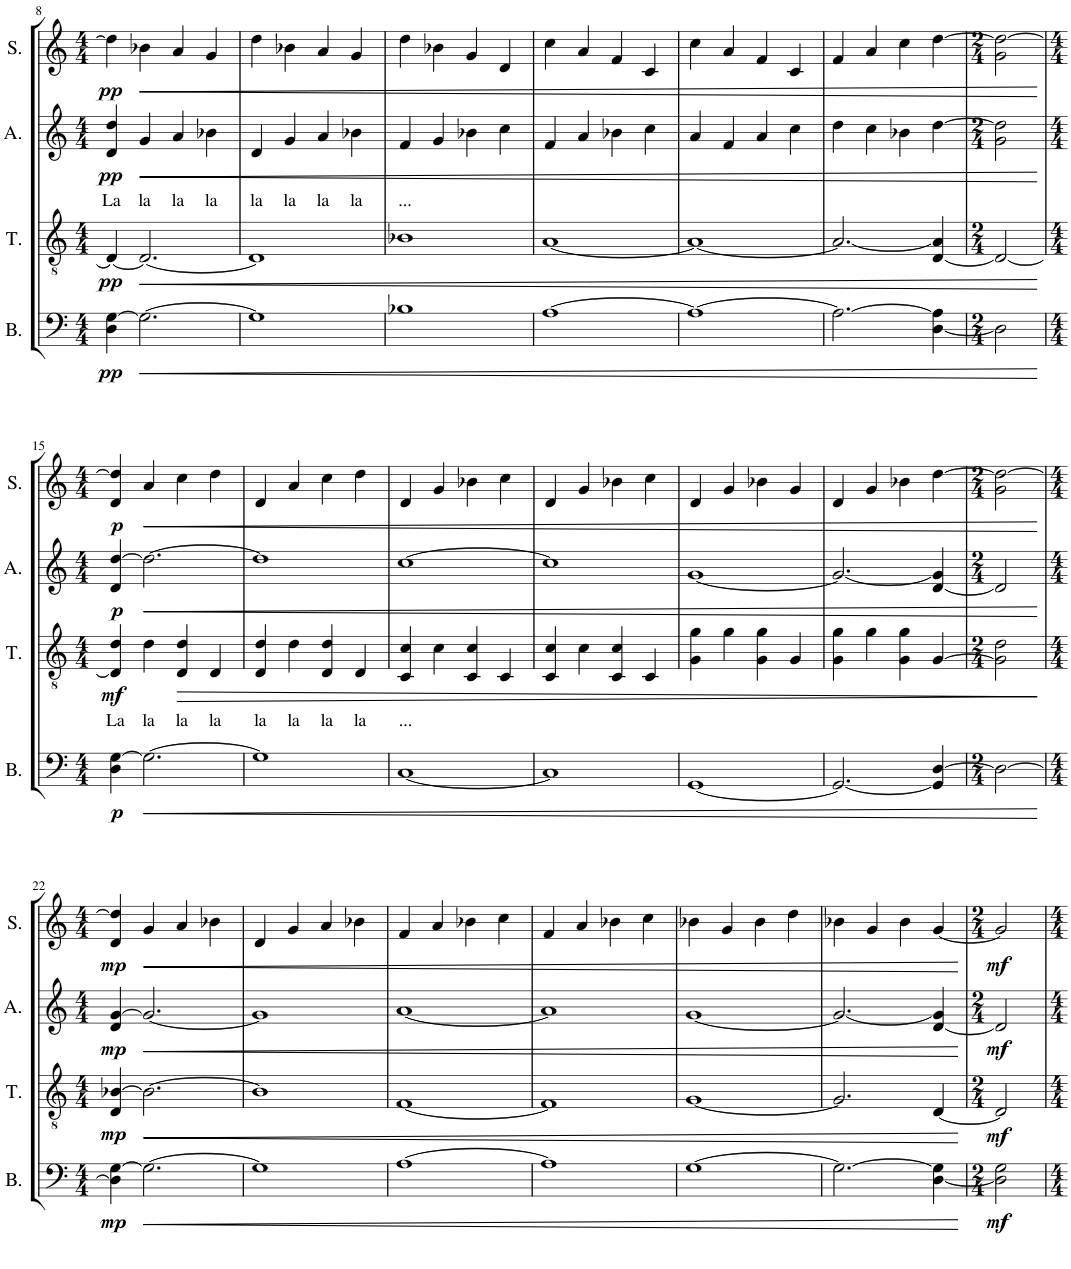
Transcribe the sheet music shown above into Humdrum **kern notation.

**kern	**dynam	**kern	**text	**dynam	**kern	**text	**dynam	**kern	**dynam
*part4	*part4	*part3	*part3	*part3	*part2	*part2	*part2	*part1	*part1
*staff4	*staff4	*staff3	*staff3	*staff3	*staff2	*staff2	*staff2	*staff1	*staff1
*I"Bass	*	*I"Tenor	*	*	*I"Alto	*	*	*I"Soprano	*
*I'B.	*	*I'T.	*	*	*I'A.	*	*	*I'S.	*
!!LO:PB:g=z
*clefF4	*	*clefGv2	*	*	*clefG2	*	*	*clefG2	*
*k[]	*	*k[]	*	*	*k[]	*	*	*k[]	*
*M4/4	*	*M4/4	*	*	*M4/4	*	*	*M4/4	*
=8	=8	=8	=8	=8	=8	=8	=8	=8	=8
!	!LO:DY:b	!	!	!LO:DY:b	!	!LO:LY:b	!LO:DY:b	!	!LO:DY:b
4D\ [4G\	pp	4D/_	.	pp	4d/ 4dd/	La	pp	4dd\]	pp
!	!LO:HP:b	!	!	!LO:HP:b	!	!LO:LY:b	!LO:HP:b	!	!LO:HP:b
2.G\_	<	2.D/_	.	<	4g/	la	<	4b-X\	<
!	!	!	!	!	!	!LO:LY:b	!	!	!
.	.	.	.	.	4a/	la	.	4a/	.
!	!	!	!	!	!	!LO:LY:b	!	!	!
.	.	.	.	.	4b-X\	la	.	4g/	.
=9	=9	=9	=9	=9	=9	=9	=9	=9	=9
!	!	!	!	!	!	!LO:LY:b	!	!	!
1G]	.	1D]	.	.	4d/	la	.	4dd\	.
!	!	!	!	!	!	!LO:LY:b	!	!	!
.	.	.	.	.	4g/	la	.	4b-X\	.
!	!	!	!	!	!	!LO:LY:b	!	!	!
.	.	.	.	.	4a/	la	.	4a/	.
!	!	!	!	!	!	!LO:LY:b	!	!	!
.	.	.	.	.	4b-X\	la	.	4g/	.
=10	=10	=10	=10	=10	=10	=10	=10	=10	=10
!	!	!	!	!	!	!LO:LY:b	!	!	!
1B-X	.	1B-X	.	.	4f/	...	.	4dd\	.
.	.	.	.	.	4g/	.	.	4b-X\	.
.	.	.	.	.	4b-X\	.	.	4g/	.
.	.	.	.	.	4cc\	.	.	4d/	.
=11	=11	=11	=11	=11	=11	=11	=11	=11	=11
[1A	.	[1A	.	.	4f/	.	.	4cc\	.
.	.	.	.	.	4a/	.	.	4a/	.
.	.	.	.	.	4b-X\	.	.	4f/	.
.	.	.	.	.	4cc\	.	.	4c/	.
=12	=12	=12	=12	=12	=12	=12	=12	=12	=12
1A_	.	1A_	.	.	4a/	.	.	4cc\	.
.	.	.	.	.	4f/	.	.	4a/	.
.	.	.	.	.	4a/	.	.	4f/	.
.	.	.	.	.	4cc\	.	.	4c/	.
=13	=13	=13	=13	=13	=13	=13	=13	=13	=13
2.A\_	.	2.A/_	.	.	4dd\	.	.	4f/	.
.	.	.	.	.	4cc\	.	.	4a/	.
.	.	.	.	.	4b-X\	.	.	4cc\	.
[4D\ 4A\]	.	[4D/ 4A/]	.	.	[4dd\	.	.	[4dd\	.
=14	=14	=14	=14	=14	=14	=14	=14	=14	=14
*M2/4	*	*M2/4	*	*	*M2/4	*	*	*M2/4	*
2D\]	.	2D/_	.	.	2g\ 2dd\]	.	.	2g\ 2dd\_	.
.	[	.	.	[	.	.	[	.	[
!!LO:LB:g=z
=15	=15	=15	=15	=15	=15	=15	=15	=15	=15
*M4/4	*	*M4/4	*	*	*M4/4	*	*	*M4/4	*
!	!LO:DY:b	!	!LO:LY:b	!LO:DY:b	!	!	!LO:DY:b	!	!LO:DY:b
4D\ [4G\	p	4D/] 4d/	La	mf	4d/ [4dd/	.	p	4d/ 4dd/]	p
!	!LO:HP:b	!	!LO:LY:b	!	!	!	!LO:HP:b	!	!LO:HP:b
2.G\_	<	4d\	la	.	2.dd\_	.	<	4a/	<
!	!	!	!LO:LY:b	!LO:HP:b	!	!	!	!	!
.	.	4D/ 4d/	la	>	.	.	.	4cc\	.
!	!	!	!LO:LY:b	!	!	!	!	!	!
.	.	4D/	la	.	.	.	.	4dd\	.
=16	=16	=16	=16	=16	=16	=16	=16	=16	=16
!	!	!	!LO:LY:b	!	!	!	!	!	!
1G]	.	4D/ 4d/	la	.	1dd]	.	.	4d/	.
!	!	!	!LO:LY:b	!	!	!	!	!	!
.	.	4d\	la	.	.	.	.	4a/	.
!	!	!	!LO:LY:b	!	!	!	!	!	!
.	.	4D/ 4d/	la	.	.	.	.	4cc\	.
!	!	!	!LO:LY:b	!	!	!	!	!	!
.	.	4D/	la	.	.	.	.	4dd\	.
=17	=17	=17	=17	=17	=17	=17	=17	=17	=17
!	!	!	!LO:LY:b	!	!	!	!	!	!
[1C	.	4C/ 4c/	...	.	[1cc	.	.	4d/	.
.	.	4c\	.	.	.	.	.	4g/	.
.	.	4C/ 4c/	.	.	.	.	.	4b-X\	.
.	.	4C/	.	.	.	.	.	4cc\	.
=18	=18	=18	=18	=18	=18	=18	=18	=18	=18
1C]	.	4C/ 4c/	.	.	1cc]	.	.	4d/	.
.	.	4c\	.	.	.	.	.	4g/	.
.	.	4C/ 4c/	.	.	.	.	.	4b-X\	.
.	.	4C/	.	.	.	.	.	4cc\	.
=19	=19	=19	=19	=19	=19	=19	=19	=19	=19
[1GG	.	4G\ 4g\	.	.	[1g	.	.	4d/	.
.	.	4g\	.	.	.	.	.	4g/	.
.	.	4G\ 4g\	.	.	.	.	.	4b-X\	.
.	.	4G/	.	.	.	.	.	4g/	.
=20	=20	=20	=20	=20	=20	=20	=20	=20	=20
2.GG/_	.	4G\ 4g\	.	.	2.g/_	.	.	4d/	.
.	.	4g\	.	.	.	.	.	4g/	.
.	.	4G\ 4g\	.	.	.	.	.	4b-X\	.
4GG/] [4D/	.	[4G/	.	.	[4d/ 4g/]	.	.	[4dd\	.
=21	=21	=21	=21	=21	=21	=21	=21	=21	=21
*M2/4	*	*M2/4	*	*	*M2/4	*	*	*M2/4	*
2D\_	.	2G\] 2d\	.	.	2d/]	.	.	2g\ 2dd\_	.
.	[	.	.	]	.	.	[	.	[
!!LO:LB:g=z
=22	=22	=22	=22	=22	=22	=22	=22	=22	=22
*M4/4	*	*M4/4	*	*	*M4/4	*	*	*M4/4	*
!	!LO:DY:b	!	!	!LO:DY:b	!	!	!LO:DY:b	!	!LO:DY:b
4D\] [4G\	mp	4D/ [4B-X/	.	mp	4d/ [4g/	.	mp	4d/ 4dd/]	mp
!	!LO:HP:b	!	!	!LO:HP:b	!	!	!LO:HP:b	!	!LO:HP:b
2.G\_	<	2.B-\_	.	<	2.g/_	.	<	4g/	<
.	.	.	.	.	.	.	.	4a/	.
.	.	.	.	.	.	.	.	4b-X\	.
=23	=23	=23	=23	=23	=23	=23	=23	=23	=23
1G]	.	1B-]	.	.	1g]	.	.	4d/	.
.	.	.	.	.	.	.	.	4g/	.
.	.	.	.	.	.	.	.	4a/	.
.	.	.	.	.	.	.	.	4b-X\	.
=24	=24	=24	=24	=24	=24	=24	=24	=24	=24
[1A	.	[1F	.	.	[1a	.	.	4f/	.
.	.	.	.	.	.	.	.	4a/	.
.	.	.	.	.	.	.	.	4b-X\	.
.	.	.	.	.	.	.	.	4cc\	.
=25	=25	=25	=25	=25	=25	=25	=25	=25	=25
1A]	.	1F]	.	.	1a]	.	.	4f/	.
.	.	.	.	.	.	.	.	4a/	.
.	.	.	.	.	.	.	.	4b-X\	.
.	.	.	.	.	.	.	.	4cc\	.
=26	=26	=26	=26	=26	=26	=26	=26	=26	=26
[1G	.	[1G	.	.	[1g	.	.	4b-X\	.
.	.	.	.	.	.	.	.	4g/	.
.	.	.	.	.	.	.	.	4b-\	.
.	.	.	.	.	.	.	.	4dd\	.
=27	=27	=27	=27	=27	=27	=27	=27	=27	=27
2.G\_	.	2.G/]	.	.	2.g/_	.	.	4b-X\	.
.	.	.	.	.	.	.	.	4g/	.
.	.	.	.	.	.	.	.	4b-\	.
[4D\ 4G\]	.	[4D/	.	.	[4d/ 4g/]	.	.	[4g/	.
.	[	.	.	[	.	.	[	.	[
=28	=28	=28	=28	=28	=28	=28	=28	=28	=28
*M2/4	*	*M2/4	*	*	*M2/4	*	*	*M2/4	*
!	!LO:DY:b	!	!	!LO:DY:b	!	!	!LO:DY:b	!	!LO:DY:b
2D\] 2G\	mf	2D/]	.	mf	2d/]	.	mf	2g/]	mf
=	=	=	=	=	=	=	=	=	=
*-	*-	*-	*-	*-	*-	*-	*-	*-	*-
